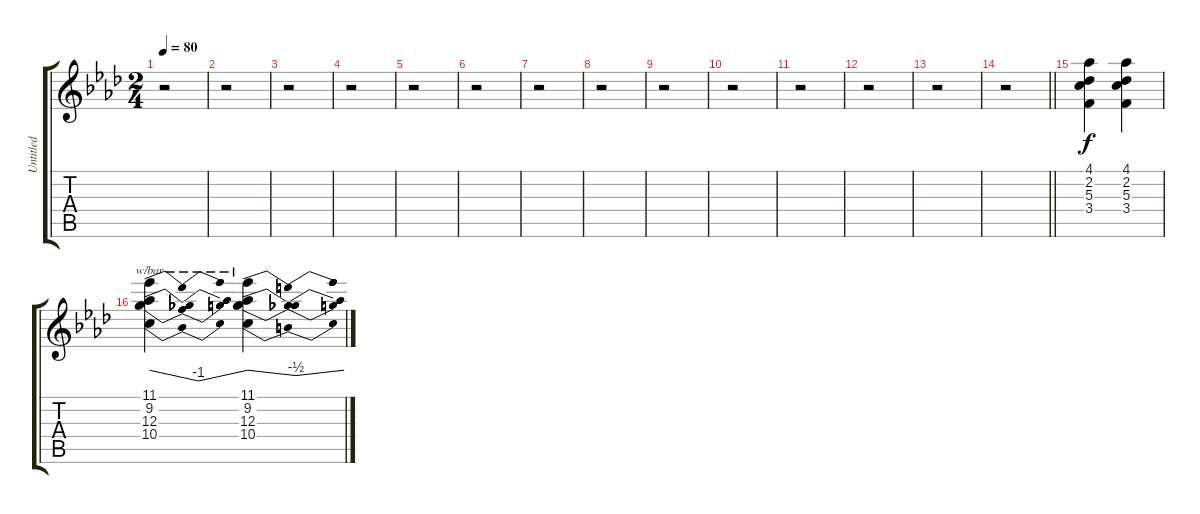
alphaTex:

\track ("Untitled" "Untitled") {instrument electricguitarclean}
\staff {score tabs}
\tuning (E4 B3 G3 D3 A2 E2) {hide}
\ts (2 4)
\tempo 80
\clef g2
\ks ab
r.2{dy f} |
r.2 |
r.2 |
r.2 |
r.2 |
r.2 |
r.2 |
r.2 |
r.2 |
r.2 |
r.2 |
r.2 |
r.2 |
\barLineRight lightlight
r.2 |
(4.1 2.2 5.3 3.4).4 (4.1 2.2 5.3 3.4).4 |
(11.1 9.2 12.3 10.4).4{tbe (dip default 0 0 30 -4 60 0)} (11.1 9.2 12.3 10.4).4{tbe (dip default 0 0 30 -2 60 0)}
